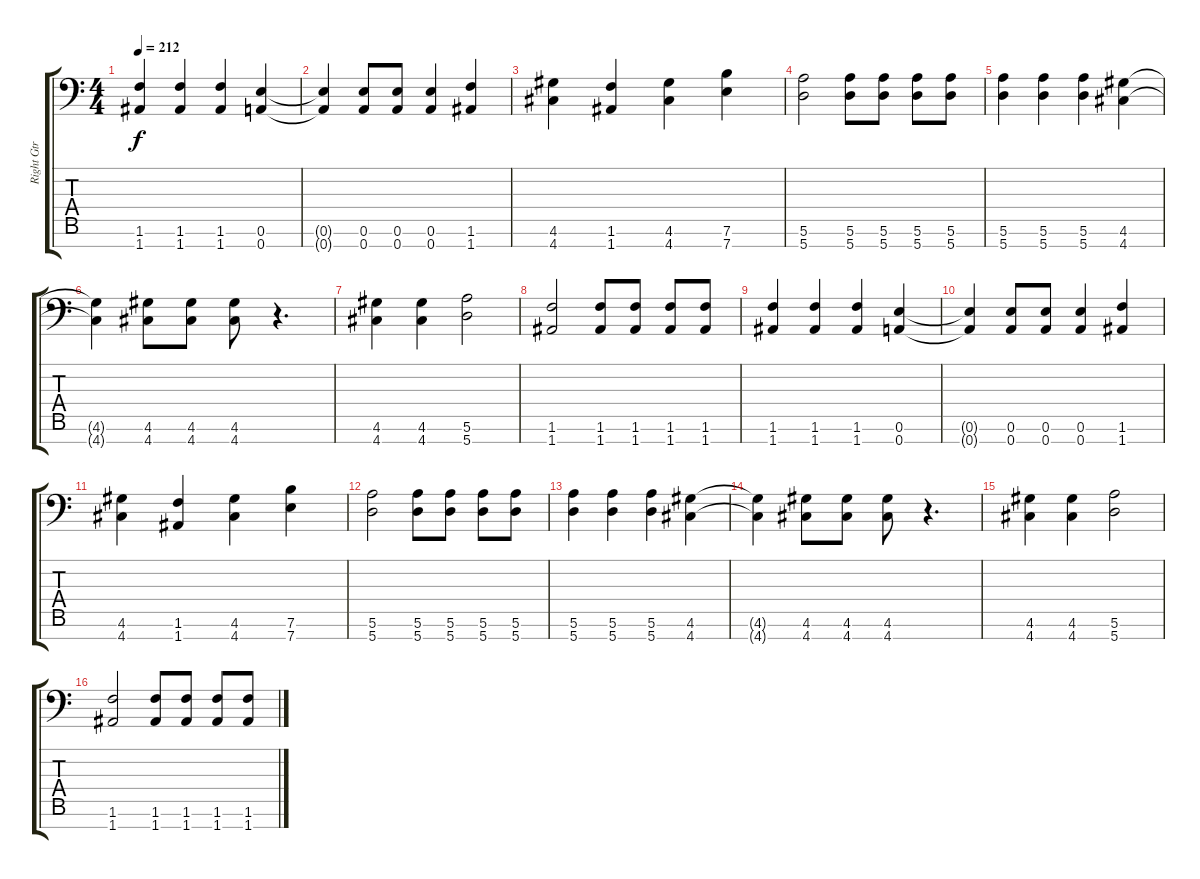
\track ("Right Gtr" "Right Gtr") {instrument distortionguitar}
\staff {score tabs}
\tuning (E4 B3 G3 D3 A2 E2 A1) {hide}
\ts (4 4)
\tempo 212
\clef f4
\ks c
(1.6 1.7).4{dy f} (1.6 1.7).4 (1.6 1.7).4 (0.6 0.7).4 |
(0.6{t} 0.7{t}).4 (0.6 0.7).8 (0.6 0.7).8 (0.6 0.7).4 (1.6 1.7).4 |
(4.6 4.7).4 (1.6 1.7).4 (4.6 4.7).4 (7.6 7.7).4 |
(5.6 5.7).2 (5.6 5.7).8 (5.6 5.7).8 (5.6 5.7).8 (5.6 5.7).8 |
(5.6 5.7).4 (5.6 5.7).4 (5.6 5.7).4 (4.6 4.7).4 |
(4.6{t} 4.7{t}).4 (4.6 4.7).8 (4.6 4.7).8 (4.6 4.7).8 r.4{d} |
(4.6 4.7).4 (4.6 4.7).4 (5.6 5.7).2 |
(1.6 1.7).2 (1.6 1.7).8 (1.6 1.7).8 (1.6 1.7).8 (1.6 1.7).8 |
(1.6 1.7).4 (1.6 1.7).4 (1.6 1.7).4 (0.6 0.7).4 |
(0.6{t} 0.7{t}).4 (0.6 0.7).8 (0.6 0.7).8 (0.6 0.7).4 (1.6 1.7).4 |
(4.6 4.7).4 (1.6 1.7).4 (4.6 4.7).4 (7.6 7.7).4 |
(5.6 5.7).2 (5.6 5.7).8 (5.6 5.7).8 (5.6 5.7).8 (5.6 5.7).8 |
(5.6 5.7).4 (5.6 5.7).4 (5.6 5.7).4 (4.6 4.7).4 |
(4.6{t} 4.7{t}).4 (4.6 4.7).8 (4.6 4.7).8 (4.6 4.7).8 r.4{d} |
(4.6 4.7).4 (4.6 4.7).4 (5.6 5.7).2 |
(1.6 1.7).2 (1.6 1.7).8 (1.6 1.7).8 (1.6 1.7).8 (1.6 1.7).8
